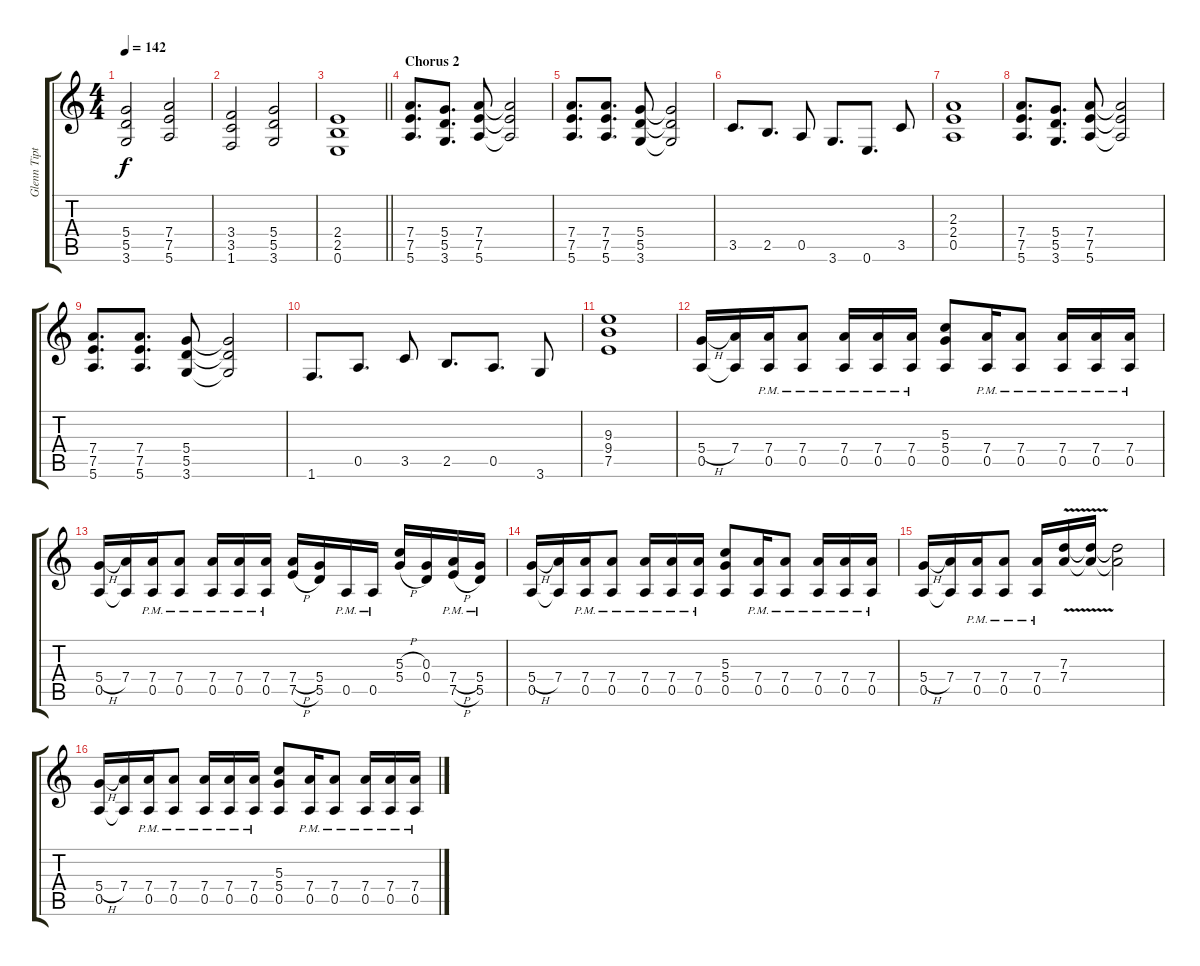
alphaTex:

\track ("Glenn Tipton" "Glenn Tipt") {instrument distortionguitar}
\staff {score tabs}
\tuning (E4 B3 G3 D3 A2 E2) {hide}
\ts (4 4)
\tempo 142
\clef g2
\ks c
(5.4 5.5 3.6).2{dy f} (7.4 7.5 5.6).2 |
(3.4 3.5 1.6).2 (5.4 5.5 3.6).2 |
\barLineRight lightlight
(2.4 2.5 0.6).1 |
\section ("" "Chorus 2")
(7.4 7.5 5.6).8{d} (5.4 5.5 3.6).8{d} (7.4 7.5 5.6).8 (7.4{t} 7.5{t} 5.6{t}).2 |
(7.4 7.5 5.6).8{d} (7.4 7.5 5.6).8{d} (5.4 5.5 3.6).8 (5.4{t} 5.5{t} 3.6{t}).2 |
3.5.8{d} 2.5.8{d} 0.5.8 3.6.8{d} 0.6.8{d} 3.5.8 |
(2.3 2.4 0.5).1 |
(7.4 7.5 5.6).8{d} (5.4 5.5 3.6).8{d} (7.4 7.5 5.6).8 (7.4{t} 7.5{t} 5.6{t}).2 |
(7.4 7.5 5.6).8{d} (7.4 7.5 5.6).8{d} (5.4 5.5 3.6).8 (5.4{t} 5.5{t} 3.6{t}).2 |
1.6.8{d} 0.5.8{d} 3.5.8 2.5.8{d} 0.5.8{d} 3.6.8 |
(9.3 9.4 7.5).1 |
(5.4{h} 0.5).16{volume 16} (7.4 0.5{t}).16 (7.4 0.5{pm}).16 (7.4{pm} 0.5{pm}).8 (7.4{pm} 0.5{pm}).16 (7.4{pm} 0.5{pm}).16 (7.4{pm} 0.5{pm}).16 (5.3 5.4 0.5).8 (7.4{pm} 0.5{pm}).16 (7.4{pm} 0.5{pm}).8 (7.4{pm} 0.5{pm}).16 (7.4{pm} 0.5{pm}).16 (7.4{pm} 0.5{pm}).16 |
(5.4{h} 0.5).16 (7.4 0.5{t}).16 (7.4{pm} 0.5{pm}).16 (7.4{pm} 0.5{pm}).8 (7.4{pm} 0.5{pm}).16 (7.4{pm} 0.5{pm}).16 (7.4{pm} 0.5{pm}).16 (7.4{h} 7.5{h}).16 (5.4 5.5).16 0.5{pm}.16 0.5{pm}.16 (5.3{h} 5.4{h}).16 (0.3 0.4).16 (7.4{h pm} 7.5{h pm}).16 (5.4{pm} 5.5{pm}).16 |
(5.4{h} 0.5).16 (7.4 0.5{t}).16 (7.4{pm} 0.5{pm}).16 (7.4{pm} 0.5{pm}).8 (7.4{pm} 0.5{pm}).16 (7.4{pm} 0.5{pm}).16 (7.4{pm} 0.5{pm}).16 (5.3 5.4 0.5).8 (7.4{pm} 0.5{pm}).16 (7.4{pm} 0.5{pm}).8 (7.4{pm} 0.5{pm}).16 (7.4{pm} 0.5{pm}).16 (7.4{pm} 0.5{pm}).16 |
(5.4{h} 0.5).16 (7.4 0.5{t}).16 (7.4{pm} 0.5{pm}).16 (7.4{pm} 0.5{pm}).8 (7.4{pm} 0.5{pm}).16 (7.3{v} 7.4{v}).16 (7.3{t} 7.4{t}).16 (7.3{t} 7.4{t}).2 |
(5.4{h} 0.5).16 (7.4 0.5{t}).16 (7.4 0.5{pm}).16 (7.4{pm} 0.5{pm}).8 (7.4{pm} 0.5{pm}).16 (7.4{pm} 0.5{pm}).16 (7.4{pm} 0.5{pm}).16 (5.3 5.4 0.5).8 (7.4{pm} 0.5{pm}).16 (7.4{pm} 0.5{pm}).8 (7.4{pm} 0.5{pm}).16 (7.4{pm} 0.5{pm}).16 (7.4{pm} 0.5{pm}).16
